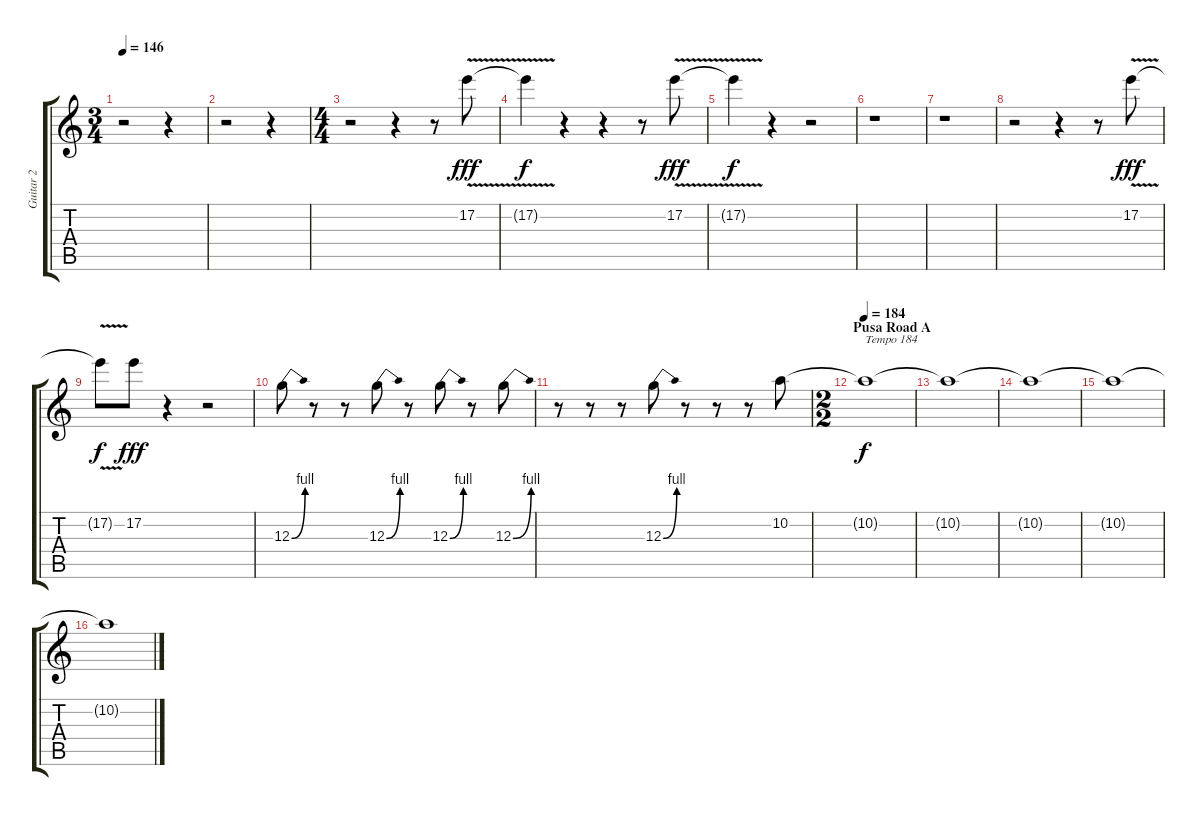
\track ("Guitar 2" "Guitar 2") {instrument distortionguitar}
\staff {score tabs}
\tuning (E4 B3 G3 D3 A2 E2) {hide}
\ts (3 4)
\tempo 146
\clef g2
\ks c
r.2{dy f} r.4 |
r.2 r.4 |
\ts (4 4)
r.2 r.4 r.8 17.2{v}.8{dy fff} |
17.2{t}.4{dy f} r.4 r.4 r.8 17.2{v}.8{dy fff} |
17.2{t}.4{dy f} r.4 r.2 |
r.1 |
r.1 |
r.2 r.4 r.8 17.2{v}.8{dy fff} |
17.2{t}.8{dy f} 17.2.8{dy fff} r.4 r.2 |
12.3{be (bend 0 0 60 4)}.8 r.8 r.8 12.3{be (bend 0 0 60 4)}.8 r.8 12.3{be (bend 0 0 60 4)}.8 r.8 12.3{be (bend 0 0 60 4)}.8 |
r.8 r.8 r.8 12.3{be (bend 0 0 60 4)}.8 r.8 r.8 r.8 10.2.8 |
\ts (2 2)
\section ("" "Pusa Road A")
\tempo 184
10.2{t}.1{txt "Tempo 184" dy f} |
10.2{t}.1 |
10.2{t}.1 |
10.2{t}.1 |
10.2{t}.1
